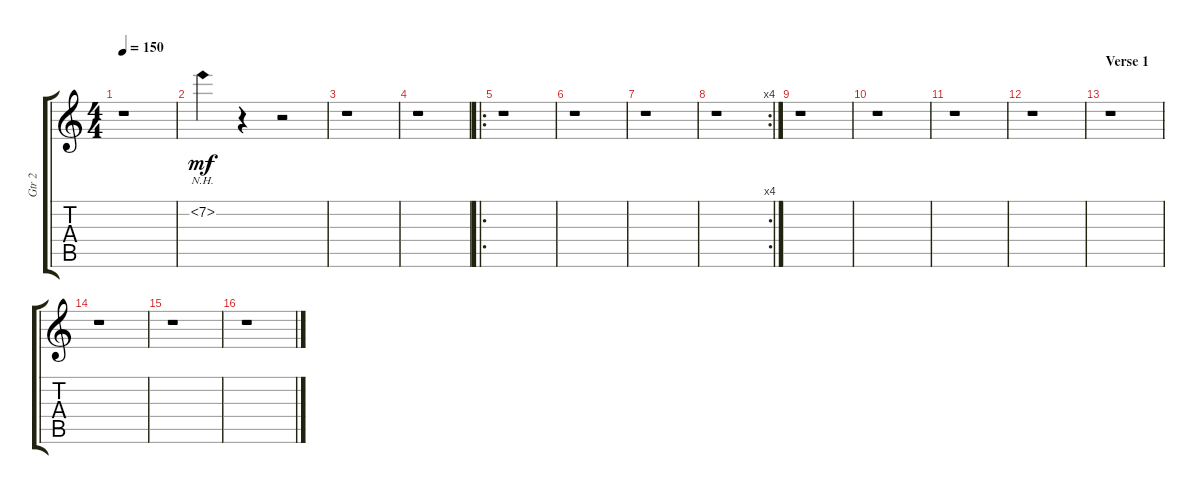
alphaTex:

\track ("Gtr 2" "Gtr 2") {instrument overdrivenguitar}
\staff {score tabs}
\tuning (D4 A3 F3 C3 G2 D2) {hide}
\ts (4 4)
\tempo 150
\clef g2
\ks c
r.1{dy mf instrument overdrivenguitar} |
7.2{nh}.4 r.4 r.2 |
r.1 |
r.1 |
\ro
r.1 |
r.1 |
r.1 |
\rc 4
r.1 |
r.1 |
r.1 |
r.1 |
r.1 |
\section ("" "Verse 1")
r.1 |
r.1 |
r.1 |
r.1
